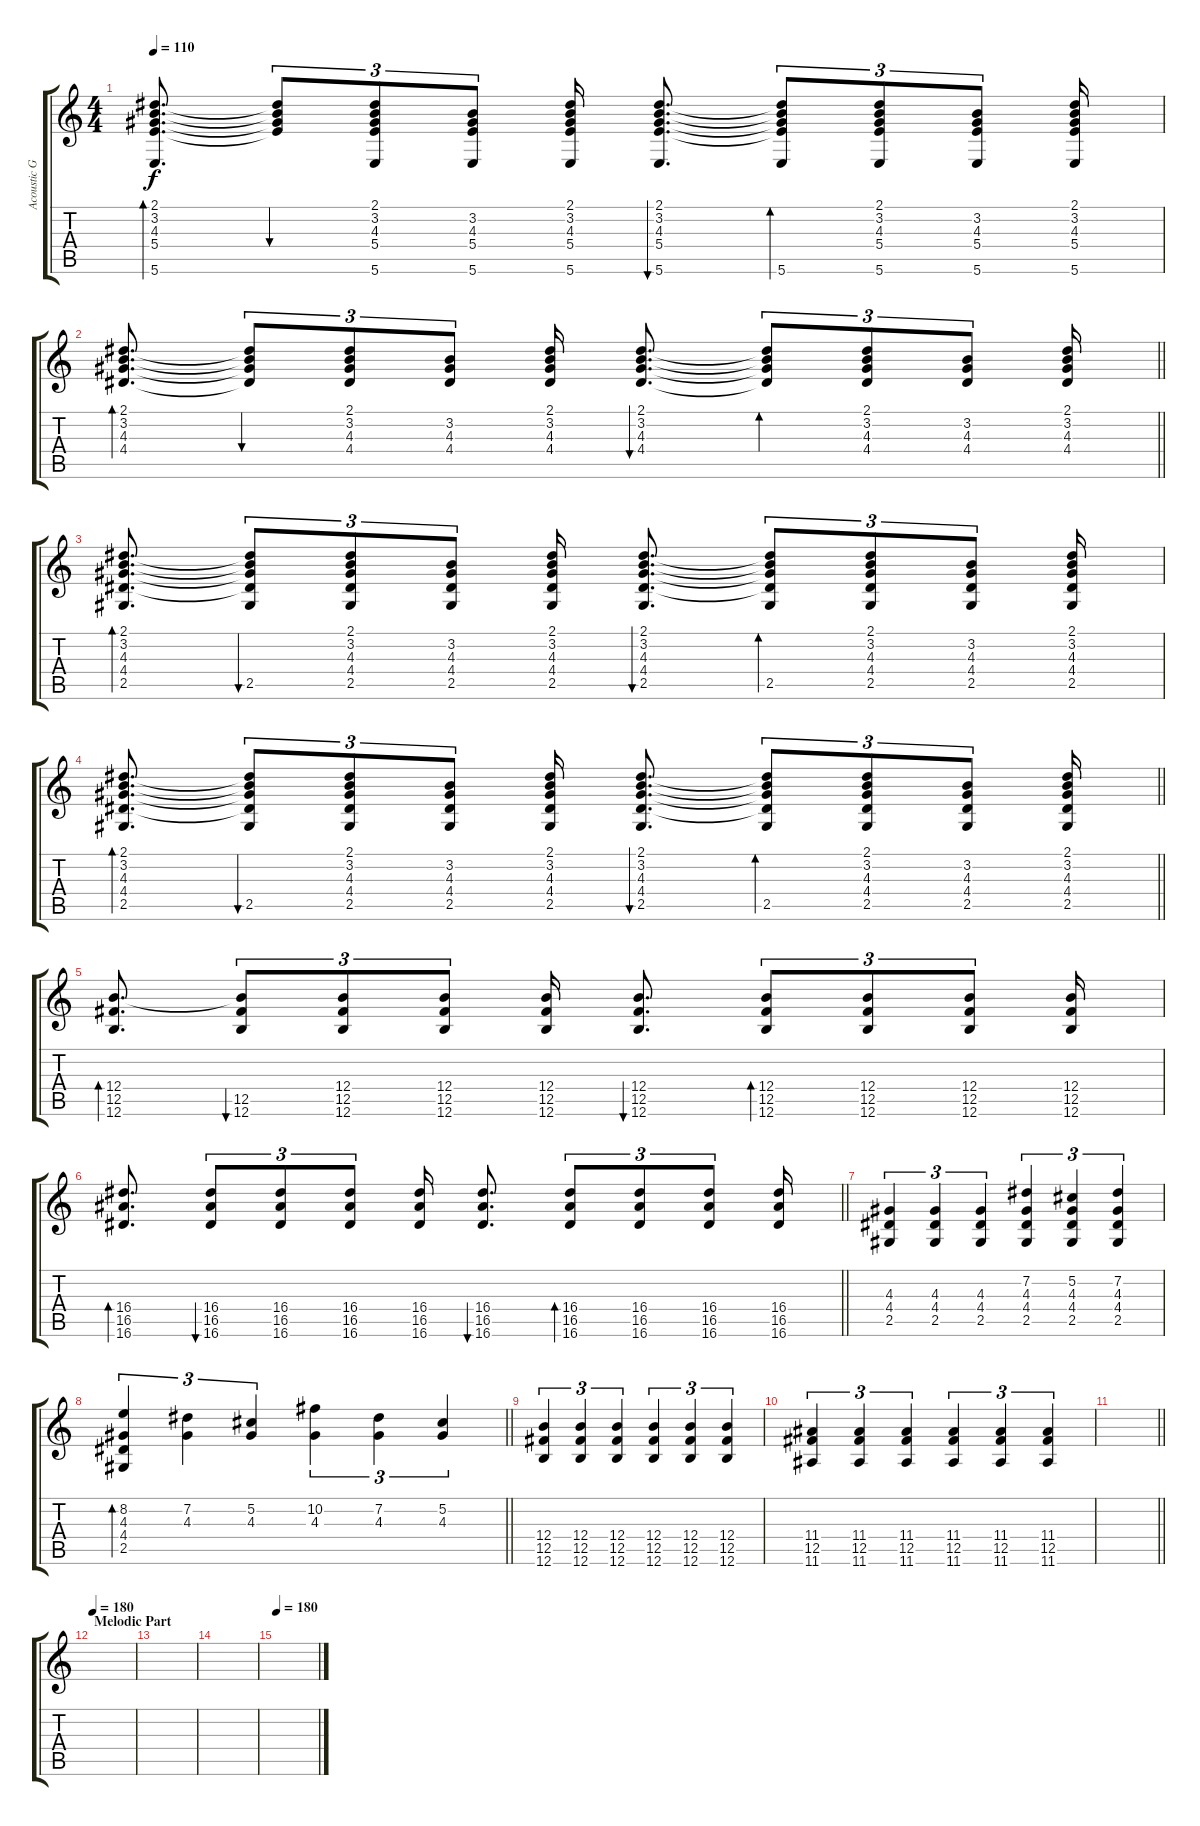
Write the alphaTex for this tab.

\track ("Acoustic Guitar I" "Acoustic G") {instrument acousticguitarnylon}
\staff {score tabs}
\tuning (Db4 Ab3 E3 B2 Gb2 B1) {hide}
\ts (4 4)
\tempo 110
\clef g2
\ks c
(2.1 3.2 4.3 5.4 5.6).8{d bd 240 dy f instrument acousticguitarnylon} (2.1{t} 3.2{t} 4.3{t} 5.4{t}).8{tu (3 2) bu 240} (2.1 3.2 4.3 5.4 5.6).8{tu (3 2)} (3.2 4.3 5.4 5.6).8{tu (3 2)} (2.1 3.2 4.3 5.4 5.6).16 (2.1 3.2 4.3 5.4 5.6).8{d bu 240} (2.1{t} 3.2{t} 4.3{t} 5.4{t} 5.6).8{tu (3 2) bd 240} (2.1 3.2 4.3 5.4 5.6).8{tu (3 2)} (3.2 4.3 5.4 5.6).8{tu (3 2)} (2.1 3.2 4.3 5.4 5.6).16 |
\barLineRight lightlight
(2.1 3.2 4.3 4.4).8{d bd 240} (2.1{t} 3.2{t} 4.3{t} 4.4{t}).8{tu (3 2) bu 240} (2.1 3.2 4.3 4.4).8{tu (3 2)} (3.2 4.3 4.4).8{tu (3 2)} (2.1 3.2 4.3 4.4).16 (2.1 3.2 4.3 4.4).8{d bu 240} (2.1{t} 3.2{t} 4.3{t} 4.4{t}).8{tu (3 2) bd 240} (2.1 3.2 4.3 4.4).8{tu (3 2)} (3.2 4.3 4.4).8{tu (3 2)} (2.1 3.2 4.3 4.4).16 |
(2.1 3.2 4.3 4.4 2.5).8{d bd 240 instrument acousticguitarnylon} (2.1{t} 3.2{t} 4.3{t} 4.4{t} 2.5).8{tu (3 2) bu 240} (2.1 3.2 4.3 4.4 2.5).8{tu (3 2)} (3.2 4.3 4.4 2.5).8{tu (3 2)} (2.1 3.2 4.3 4.4 2.5).16 (2.1 3.2 4.3 4.4 2.5).8{d bu 240} (2.1{t} 3.2{t} 4.3{t} 4.4{t} 2.5).8{tu (3 2) bd 240} (2.1 3.2 4.3 4.4 2.5).8{tu (3 2)} (3.2 4.3 4.4 2.5).8{tu (3 2)} (2.1 3.2 4.3 4.4 2.5).16 |
\barLineRight lightlight
(2.1 3.2 4.3 4.4 2.5).8{d bd 240} (2.1{t} 3.2{t} 4.3{t} 4.4{t} 2.5).8{tu (3 2) bu 240} (2.1 3.2 4.3 4.4 2.5).8{tu (3 2)} (3.2 4.3 4.4 2.5).8{tu (3 2)} (2.1 3.2 4.3 4.4 2.5).16 (2.1 3.2 4.3 4.4 2.5).8{d bu 240} (2.1{t} 3.2{t} 4.3{t} 4.4{t} 2.5).8{tu (3 2) bd 240} (2.1 3.2 4.3 4.4 2.5).8{tu (3 2)} (3.2 4.3 4.4 2.5).8{tu (3 2)} (2.1 3.2 4.3 4.4 2.5).16 |
(12.4 12.5 12.6).8{d bd 240 instrument acousticguitarsteel} (12.4{t} 12.5 12.6).8{tu (3 2) bu 240} (12.4 12.5 12.6).8{tu (3 2)} (12.4 12.5 12.6).8{tu (3 2)} (12.4 12.5 12.6).16 (12.4 12.5 12.6).8{d bu 240} (12.4 12.5 12.6).8{tu (3 2) bd 240} (12.4 12.5 12.6).8{tu (3 2)} (12.4 12.5 12.6).8{tu (3 2)} (12.4 12.5 12.6).16 |
\barLineRight lightlight
(16.4 16.5 16.6).8{d bd 240} (16.4 16.5 16.6).8{tu (3 2) bu 240} (16.4 16.5 16.6).8{tu (3 2)} (16.4 16.5 16.6).8{tu (3 2)} (16.4 16.5 16.6).16 (16.4 16.5 16.6).8{d bu 240} (16.4 16.5 16.6).8{tu (3 2) bd 240} (16.4 16.5 16.6).8{tu (3 2)} (16.4 16.5 16.6).8{tu (3 2)} (16.4 16.5 16.6).16 |
(4.3 4.4 2.5).4{tu (3 2) instrument acousticguitarsteel} (4.3 4.4 2.5).4{tu (3 2)} (4.3 4.4 2.5).4{tu (3 2)} (7.2 4.3 4.4 2.5).4{tu (3 2)} (5.2 4.3 4.4 2.5).4{tu (3 2)} (7.2 4.3 4.4 2.5).4{tu (3 2)} |
\barLineRight lightlight
(8.2 4.3 4.4 2.5).4{tu (3 2) bd 480 instrument acousticguitarsteel} (7.2 4.3).4{tu (3 2)} (5.2 4.3).4{tu (3 2)} (10.2 4.3).4{tu (3 2)} (7.2 4.3).4{tu (3 2)} (5.2 4.3).4{tu (3 2)} |
(12.4 12.5 12.6).4{tu (3 2) instrument acousticguitarsteel} (12.4 12.5 12.6).4{tu (3 2)} (12.4 12.5 12.6).4{tu (3 2)} (12.4 12.5 12.6).4{tu (3 2)} (12.4 12.5 12.6).4{tu (3 2)} (12.4 12.5 12.6).4{tu (3 2)} |
(11.4 12.5 11.6).4{tu (3 2) instrument acousticguitarsteel} (11.4 12.5 11.6).4{tu (3 2)} (11.4 12.5 11.6).4{tu (3 2)} (11.4 12.5 11.6).4{tu (3 2)} (11.4 12.5 11.6).4{tu (3 2)} (11.4 12.5 11.6).4{tu (3 2)} |
\barLineRight lightlight
|
\section ("" "Melodic Part")
\tempo 180
|
|
|
\tempo 180
